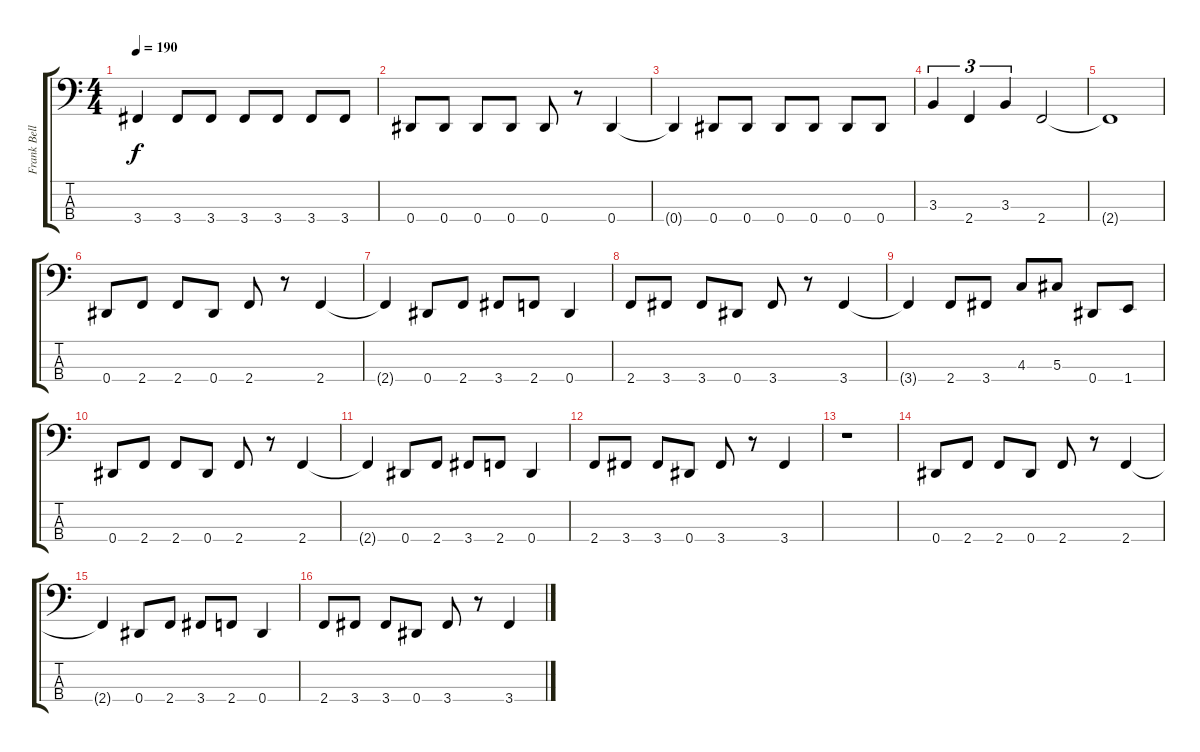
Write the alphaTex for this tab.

\track ("Frank Bello" "Frank Bell") {instrument electricbassfinger}
\staff {score tabs}
\tuning (Gb2 Db2 Ab1 Eb1) {hide}
\ts (4 4)
\tempo 190
\clef f4
\ks c
3.4{t}.4{dy f} 3.4.8 3.4.8 3.4.8 3.4.8 3.4.8 3.4.8 |
0.4.8 0.4.8 0.4.8 0.4.8 0.4.8 r.8 0.4.4 |
0.4{t}.4 0.4.8 0.4.8 0.4.8 0.4.8 0.4.8 0.4.8 |
3.3.4{tu (3 2)} 2.4.4{tu (3 2)} 3.3.4{tu (3 2)} 2.4.2 |
2.4{t}.1 |
0.4.8 2.4.8 2.4.8 0.4.8 2.4.8 r.8 2.4.4 |
2.4{t}.4 0.4.8 2.4.8 3.4.8 2.4.8 0.4.4 |
2.4.8 3.4.8 3.4.8 0.4.8 3.4.8 r.8 3.4.4 |
3.4{t}.4 2.4.8 3.4.8 4.3.8 5.3.8 0.4.8 1.4.8 |
0.4.8 2.4.8 2.4.8 0.4.8 2.4.8 r.8 2.4.4 |
2.4{t}.4 0.4.8 2.4.8 3.4.8 2.4.8 0.4.4 |
2.4.8 3.4.8 3.4.8 0.4.8 3.4.8 r.8 3.4.4 |
r.1 |
0.4.8 2.4.8 2.4.8 0.4.8 2.4.8 r.8 2.4.4 |
2.4{t}.4 0.4.8 2.4.8 3.4.8 2.4.8 0.4.4 |
2.4.8 3.4.8 3.4.8 0.4.8 3.4.8 r.8 3.4.4
